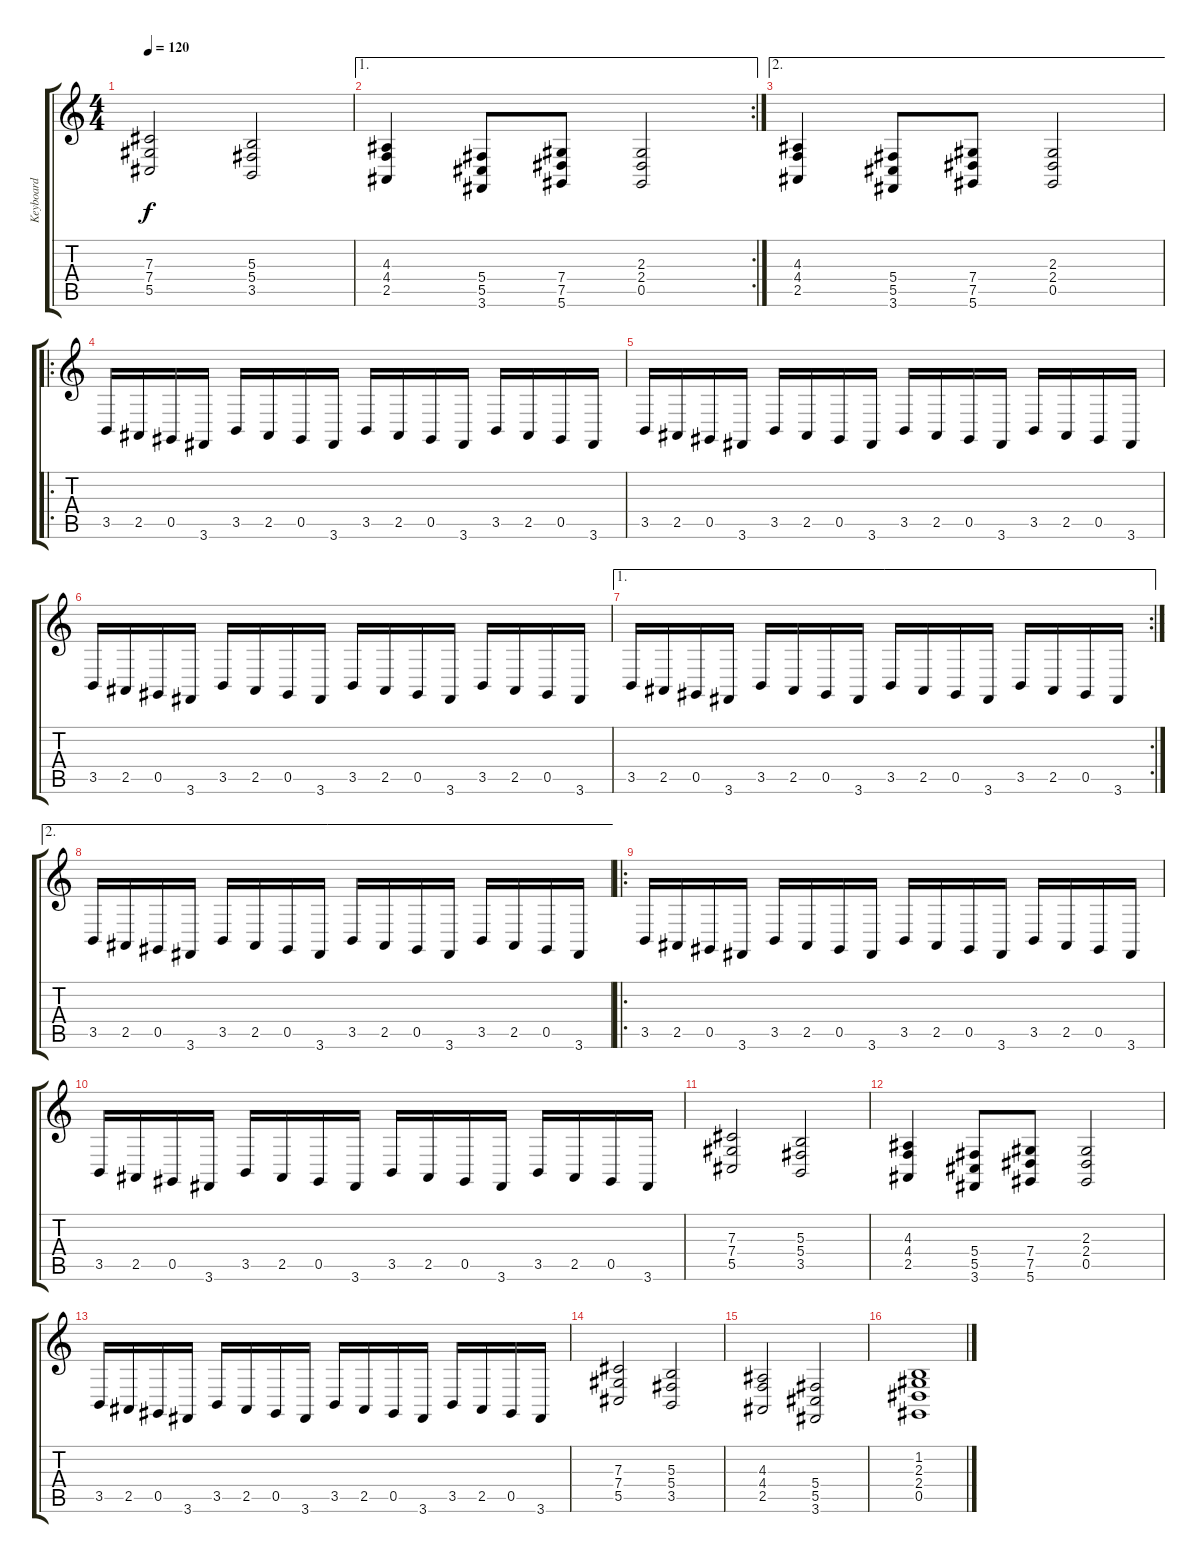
\track ("Keyboard" "Keyboard") {instrument churchorgan}
\staff {score tabs}
\tuning (Eb4 Bb3 Gb3 Db3 Ab2 Eb2) {hide}
\ts (4 4)
\tempo 120
\clef g2
\ks c
(7.3 7.4 5.5).2{dy f} (5.3 5.4 3.5).2 |
\ae 1
\rc 2
(4.3 4.4 2.5).4 (5.4 5.5 3.6).8 (7.4 7.5 5.6).8 (2.3 2.4 0.5).2 |
\ae 2
(4.3 4.4 2.5).4 (5.4 5.5 3.6).8 (7.4 7.5 5.6).8 (2.3 2.4 0.5).2 |
\ro
3.5.16 2.5.16 0.5.16 3.6.16 3.5.16 2.5.16 0.5.16 3.6.16 3.5.16 2.5.16 0.5.16 3.6.16 3.5.16 2.5.16 0.5.16 3.6.16 |
3.5.16 2.5.16 0.5.16 3.6.16 3.5.16 2.5.16 0.5.16 3.6.16 3.5.16 2.5.16 0.5.16 3.6.16 3.5.16 2.5.16 0.5.16 3.6.16 |
3.5.16 2.5.16 0.5.16 3.6.16 3.5.16 2.5.16 0.5.16 3.6.16 3.5.16 2.5.16 0.5.16 3.6.16 3.5.16 2.5.16 0.5.16 3.6.16 |
\ae 1
\rc 2
3.5.16 2.5.16 0.5.16 3.6.16 3.5.16 2.5.16 0.5.16 3.6.16 3.5.16 2.5.16 0.5.16 3.6.16 3.5.16 2.5.16 0.5.16 3.6.16 |
\ae 2
3.5.16 2.5.16 0.5.16 3.6.16 3.5.16 2.5.16 0.5.16 3.6.16 3.5.16 2.5.16 0.5.16 3.6.16 3.5.16 2.5.16 0.5.16 3.6.16 |
\ro
3.5.16 2.5.16 0.5.16 3.6.16 3.5.16 2.5.16 0.5.16 3.6.16 3.5.16 2.5.16 0.5.16 3.6.16 3.5.16 2.5.16 0.5.16 3.6.16 |
3.5.16 2.5.16 0.5.16 3.6.16 3.5.16 2.5.16 0.5.16 3.6.16 3.5.16 2.5.16 0.5.16 3.6.16 3.5.16 2.5.16 0.5.16 3.6.16 |
(7.3 7.4 5.5).2 (5.3 5.4 3.5).2 |
(4.3 4.4 2.5).4 (5.4 5.5 3.6).8 (7.4 7.5 5.6).8 (2.3 2.4 0.5).2 |
3.5.16 2.5.16 0.5.16 3.6.16 3.5.16 2.5.16 0.5.16 3.6.16 3.5.16 2.5.16 0.5.16 3.6.16 3.5.16 2.5.16 0.5.16 3.6.16 |
(7.3 7.4 5.5).2 (5.3 5.4 3.5).2 |
(4.3 4.4 2.5).2 (5.4 5.5 3.6).2 |
(1.2 2.3 2.4 0.5).1
